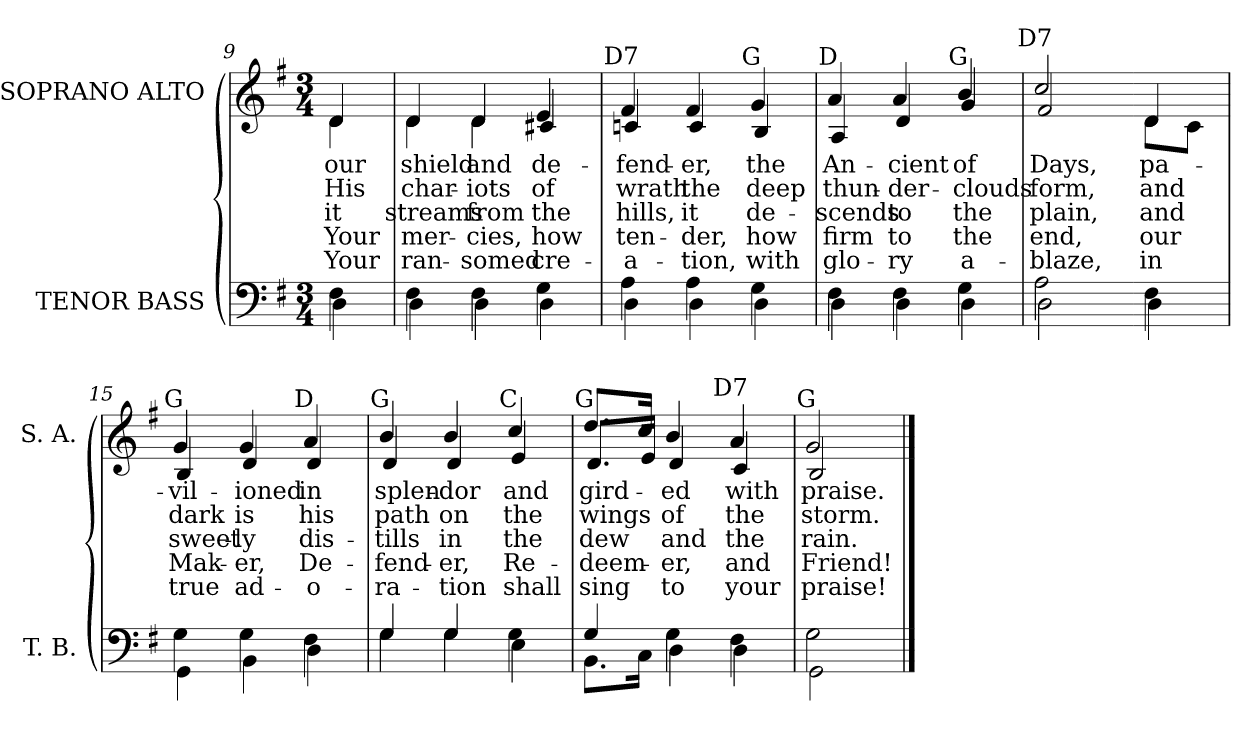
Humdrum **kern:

**kern	**kern	**text	**text	**text	**text	**text
*part2	*part1	*part1	*part1	*part1	*part1	*part1
*staff2	*staff1	*staff1	*staff1	*staff1	*staff1	*staff1
*I"TENOR BASS	*I"SOPRANO ALTO	*	*	*	*	*
*I'T. B.	*I'S. A.	*	*	*	*	*
!!LO:LB:g=z
*clefF4	*clefG2	*	*	*	*	*
*k[f#]	*k[f#]	*	*	*	*	*
*G:	*G:	*	*	*	*	*
*M3/4	*M3/4	*	*	*	*	*
=9	=9	=9	=9	=9	=9	=9
*^	*	*	*	*	*	*
!	!	!LO:TX:a:cj:t=D	!	!	!	!	!
!	!	!	!LO:LY:b:color=#000000	!LO:LY:b:color=#000000	!LO:LY:b:color=#000000	!LO:LY:b:color=#000000	!LO:LY:b:color=#000000
*	*	*^	*	*	*	*	*
4F#i\	4Di\	4di/	4di\	our	His	it	Your	Your
=10	=10	=10	=10	=10	=10	=10	=10	=10
!	!	!	!	!LO:LY:b:color=#000000	!LO:LY:b:color=#000000	!LO:LY:b:color=#000000	!LO:LY:b:color=#000000	!LO:LY:b:color=#000000
4F#i\	4Di\	4di/	4di\	shield	char-	streams	mer-	ran-
!	!	!	!	!LO:LY:b:color=#000000	!LO:LY:b:color=#000000	!LO:LY:b:color=#000000	!LO:LY:b:color=#000000	!LO:LY:b:color=#000000
4F#i\	4Di\	4di/	4di\	and	-iots	from	-cies,	-somed
!	!	!	!	!LO:LY:b:color=#000000	!LO:LY:b:color=#000000	!LO:LY:b:color=#000000	!LO:LY:b:color=#000000	!LO:LY:b:color=#000000
4Gi\	4Di\	4ei/	4c#Xi/	de-	of	the	how	cre-
=11	=11	=11	=11	=11	=11	=11	=11	=11
!	!	!LO:TX:a:cj:t=D7	!	!	!	!	!	!
!	!	!	!	!LO:LY:b:color=#000000	!LO:LY:b:color=#000000	!LO:LY:b:color=#000000	!LO:LY:b:color=#000000	!LO:LY:b:color=#000000
4Ai\	4Di\	4f#i/	4cni/	-fend-	wrath	hills,	ten-	-a-
!	!	!	!	!LO:LY:b:color=#000000	!LO:LY:b:color=#000000	!LO:LY:b:color=#000000	!LO:LY:b:color=#000000	!LO:LY:b:color=#000000
4Ai\	4Di\	4f#i/	4ci/	-er,	the	it	-der,	-tion,
!	!	!LO:TX:a:cj:t=G	!	!	!	!	!	!
!	!	!	!	!LO:LY:b:color=#000000	!LO:LY:b:color=#000000	!LO:LY:b:color=#000000	!LO:LY:b:color=#000000	!LO:LY:b:color=#000000
4Gi\	4Di\	4gi/	4Bi/	the	deep	de-	how	with
=12	=12	=12	=12	=12	=12	=12	=12	=12
!	!	!LO:TX:a:cj:t=D	!	!	!	!	!	!
!	!	!	!	!LO:LY:b:color=#000000	!LO:LY:b:color=#000000	!LO:LY:b:color=#000000	!LO:LY:b:color=#000000	!LO:LY:b:color=#000000
4F#i\	4Di\	4ai/	4Ai/	An-	thun-	-scends	firm	glo-
!	!	!	!	!LO:LY:b:color=#000000	!LO:LY:b:color=#000000	!LO:LY:b:color=#000000	!LO:LY:b:color=#000000	!LO:LY:b:color=#000000
4F#i\	4Di\	4ai/	4di/	-cient	-der-	to	to	-ry
!	!	!LO:TX:a:cj:t=G	!	!	!	!	!	!
!	!	!	!	!LO:LY:b:color=#000000	!LO:LY:b:color=#000000	!LO:LY:b:color=#000000	!LO:LY:b:color=#000000	!LO:LY:b:color=#000000
4Gi\	4Di\	4bi/	4gi/	of	-clouds	the	the	a-
=13	=13	=13	=13	=13	=13	=13	=13	=13
!	!	!LO:TX:a:cj:t=D7	!	!	!	!	!	!
!	!	!	!	!LO:LY:b:color=#000000	!LO:LY:b:color=#000000	!LO:LY:b:color=#000000	!LO:LY:b:color=#000000	!LO:LY:b:color=#000000
2Ai\	2Di\	2cci/	2f#i/	Days,	form,	plain,	end,	-blaze,
!!LO:LB:g=z	!!
=14-	=14-	=14-	=14-	=14-	=14-	=14-	=14-	=14-
!	!	!	!	!LO:LY:b:color=#000000	!LO:LY:b:color=#000000	!LO:LY:b:color=#000000	!LO:LY:b:color=#000000	!LO:LY:b:color=#000000
4F#i\	4Di\	4di/	8di\L	pa-	and	and	our	in
.	.	.	8ci\J	.	.	.	.	.
=15	=15	=15	=15	=15	=15	=15	=15	=15
!	!	!LO:TX:a:cj:t=G	!	!	!	!	!	!
!	!	!	!	!LO:LY:b:color=#000000	!LO:LY:b:color=#000000	!LO:LY:b:color=#000000	!LO:LY:b:color=#000000	!LO:LY:b:color=#000000
4Gi\	4GGi\	4gi/	4Bi/	-vil-	dark	sweet-	Mak-	true
!	!	!	!	!LO:LY:b:color=#000000	!LO:LY:b:color=#000000	!LO:LY:b:color=#000000	!LO:LY:b:color=#000000	!LO:LY:b:color=#000000
4Gi\	4BBi\	4gi/	4di/	-ioned	is	-ly	-er,	ad-
!	!	!LO:TX:a:cj:t=D	!	!	!	!	!	!
!	!	!	!	!LO:LY:b:color=#000000	!LO:LY:b:color=#000000	!LO:LY:b:color=#000000	!LO:LY:b:color=#000000	!LO:LY:b:color=#000000
4F#i\	4Di\	4ai/	4di/	in	his	dis-	De-	-o-
=16	=16	=16	=16	=16	=16	=16	=16	=16
!	!	!LO:TX:a:cj:t=G	!	!	!	!	!	!
!	!	!	!	!LO:LY:b:color=#000000	!LO:LY:b:color=#000000	!LO:LY:b:color=#000000	!LO:LY:b:color=#000000	!LO:LY:b:color=#000000
4Gi/	4Gi\	4bi/	4di/	splen-	path	-tills	-fend-	-ra-
!	!	!	!	!LO:LY:b:color=#000000	!LO:LY:b:color=#000000	!LO:LY:b:color=#000000	!LO:LY:b:color=#000000	!LO:LY:b:color=#000000
4Gi/	4Gi\	4bi/	4di/	-dor	on	in	-er,	-tion
!	!	!LO:TX:a:cj:t=C	!	!	!	!	!	!
!	!	!	!	!LO:LY:b:color=#000000	!LO:LY:b:color=#000000	!LO:LY:b:color=#000000	!LO:LY:b:color=#000000	!LO:LY:b:color=#000000
4Gi\	4Ei\	4cci/	4ei/	and	the	the	Re-	shall
=17	=17	=17	=17	=17	=17	=17	=17	=17
!	!	!LO:TX:a:cj:t=G	!	!	!	!	!	!
!	!	!	!	!LO:LY:b:color=#000000	!LO:LY:b:color=#000000	!LO:LY:b:color=#000000	!LO:LY:b:color=#000000	!LO:LY:b:color=#000000
4Gi/	8.BBi\L	8.ddi/L	8.di/L	gird-	wings	dew	-deem-	sing
.	16Ci\Jk	16cci/Jk	16ei/Jk	.	.	.	.	.
!	!	!	!	!LO:LY:b:color=#000000	!LO:LY:b:color=#000000	!LO:LY:b:color=#000000	!LO:LY:b:color=#000000	!LO:LY:b:color=#000000
4Gi\	4Di\	4bi/	4di/	-ed	of	and	-er,	to
!	!	!LO:TX:a:cj:t=D7	!	!	!	!	!	!
!	!	!	!	!LO:LY:b:color=#000000	!LO:LY:b:color=#000000	!LO:LY:b:color=#000000	!LO:LY:b:color=#000000	!LO:LY:b:color=#000000
4F#i\	4Di\	4ai/	4ci/	with	the	the	and	your
=18	=18	=18	=18	=18	=18	=18	=18	=18
!	!	!LO:TX:a:cj:t=G	!	!	!	!	!	!
!	!	!	!	!LO:LY:b:color=#000000	!LO:LY:b:color=#000000	!LO:LY:b:color=#000000	!LO:LY:b:color=#000000	!LO:LY:b:color=#000000
2Gi\	2GGi\	2gi/	2Bi/	praise.	storm.	rain.	Friend!	praise!
*v	*v	*	*	*	*	*	*	*
*	*v	*v	*	*	*	*	*
==	==	==	==	==	==	==
*-	*-	*-	*-	*-	*-	*-
